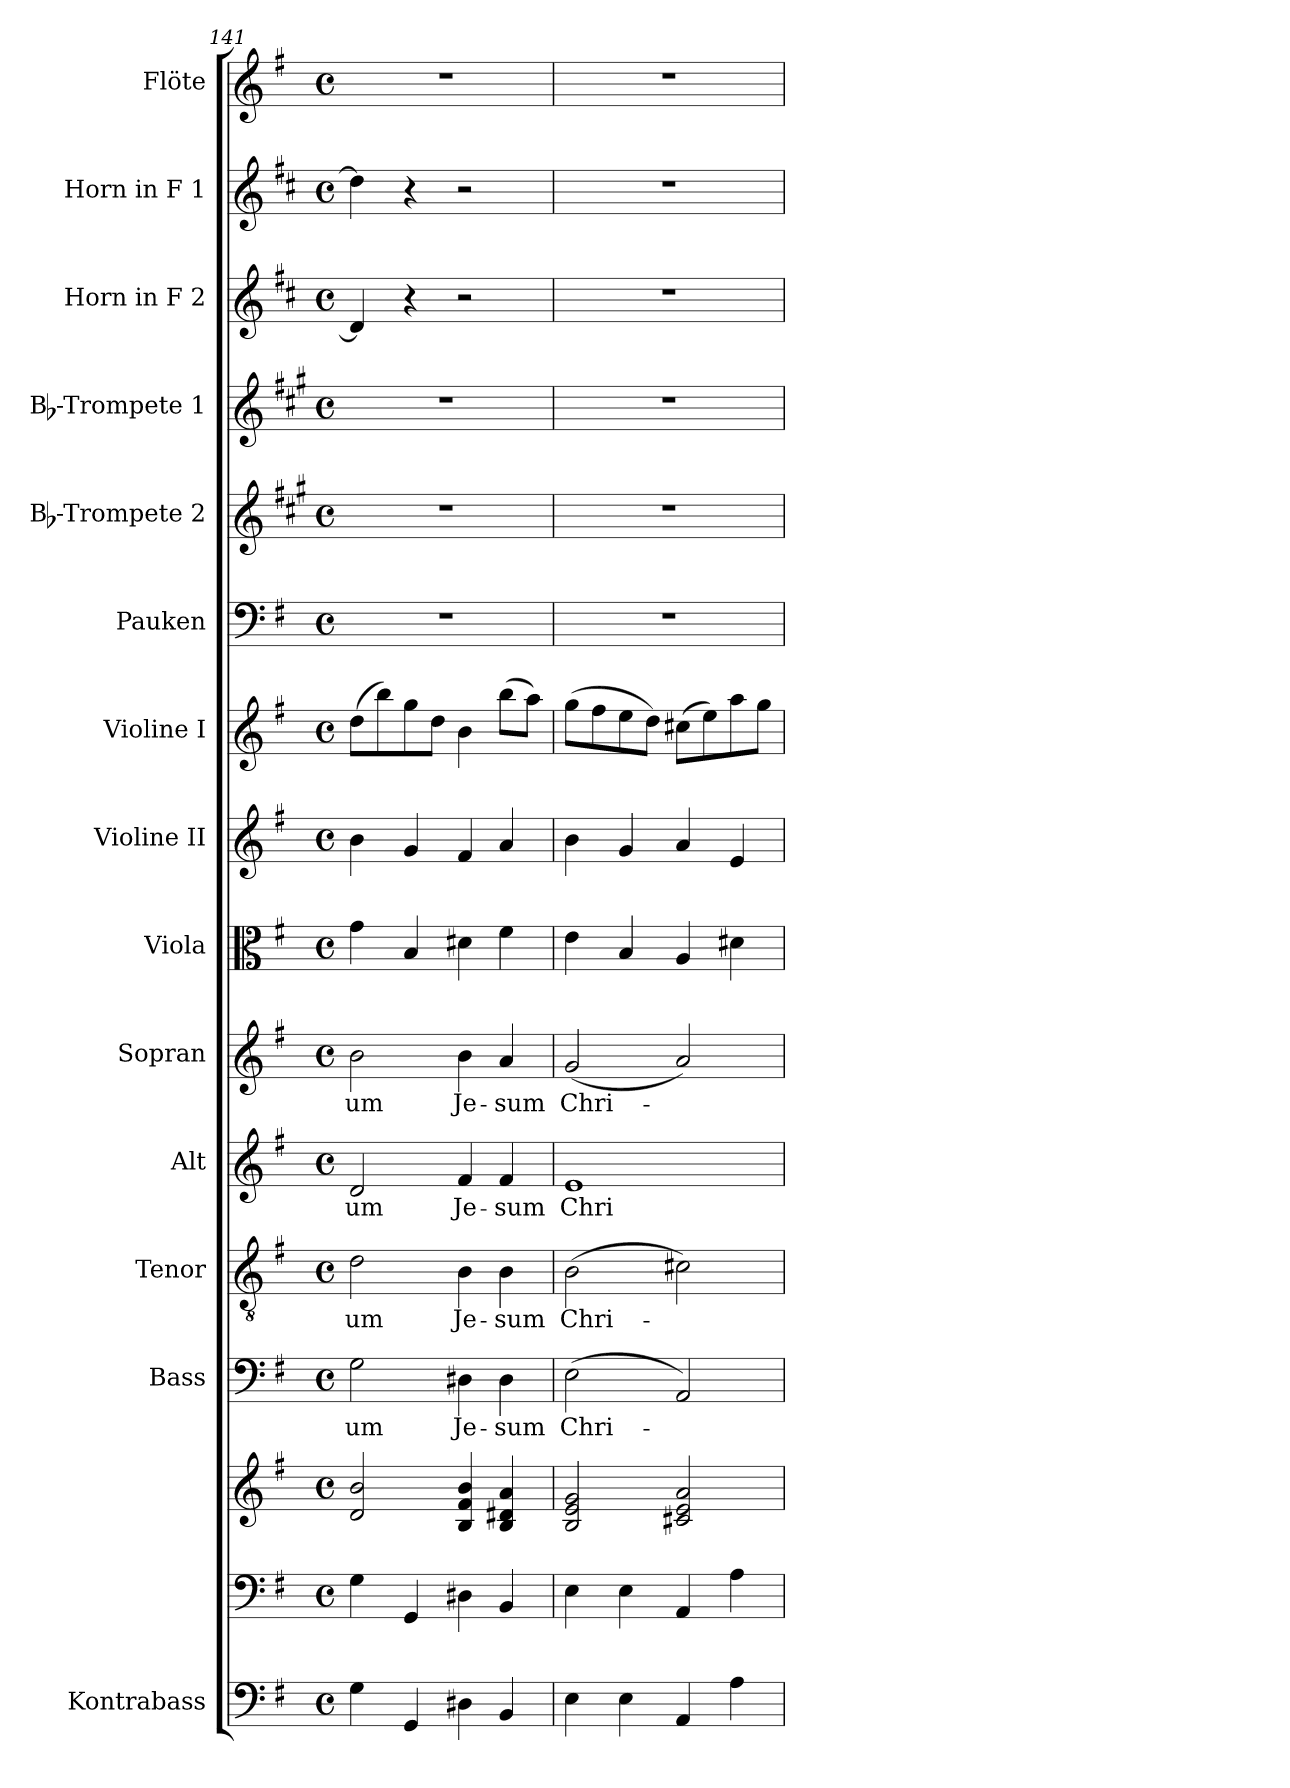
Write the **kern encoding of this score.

**kern	**kern	**kern	**kern	**text	**kern	**text	**kern	**text	**kern	**text	**kern	**kern	**kern	**kern	**kern	**kern	**kern	**kern	**kern
*part15	*part14	*part14	*part13	*part13	*part12	*part12	*part11	*part11	*part10	*part10	*part9	*part8	*part7	*part6	*part5	*part4	*part3	*part2	*part1
*staff16	*staff15	*staff14	*staff13	*staff13	*staff12	*staff12	*staff11	*staff11	*staff10	*staff10	*staff9	*staff8	*staff7	*staff6	*staff5	*staff4	*staff3	*staff2	*staff1
*I"Kontrabass	*	*	*I"Bass	*	*I"Tenor	*	*I"Alt	*	*I"Sopran	*	*I"Viola	*I"Violine II	*I"Violine I	*I"Pauken	*I"Bb-Trompete 2	*I"Bb-Trompete 1	*I"Horn in F 2	*I"Horn in F 1	*I"Flöte
*I'Kb.	*	*	*I'B.	*	*I'T.	*	*I'A.	*	*I'S.	*	*I'Vla.	*I'Vl. II	*I'Vl. I	*I'Pk.	*I'Bb Trp. 2	*I'Bb Trp. 1	*	*	*I'Fl.
*clefF4	*clefF4	*clefG2	*clefF4	*	*clefGv2	*	*clefG2	*	*clefG2	*	*clefC3	*clefG2	*clefG2	*clefF4	*clefG2	*clefG2	*clefG2	*clefG2	*clefG2
*ITrd7c12	*	*	*	*	*	*	*	*	*	*	*	*	*	*	*ITrd1c2	*ITrd1c2	*ITrd4c7	*ITrd4c7	*
*k[f#]	*k[f#]	*k[f#]	*k[f#]	*	*k[f#]	*	*k[f#]	*	*k[f#]	*	*k[f#]	*k[f#]	*k[f#]	*k[f#]	*k[f#]	*k[f#]	*k[f#]	*k[f#]	*k[f#]
*G:	*G:	*G:	*G:	*	*G:	*	*G:	*	*G:	*	*G:	*G:	*G:	*G:	*G:	*G:	*G:	*G:	*G:
*M4/4	*M4/4	*M4/4	*M4/4	*	*M4/4	*	*M4/4	*	*M4/4	*	*M4/4	*M4/4	*M4/4	*M4/4	*M4/4	*M4/4	*M4/4	*M4/4	*M4/4
*met(c)	*met(c)	*met(c)	*met(c)	*	*met(c)	*	*met(c)	*	*met(c)	*	*met(c)	*met(c)	*met(c)	*met(c)	*met(c)	*met(c)	*met(c)	*met(c)	*met(c)
=141	=141	=141	=141	=141	=141	=141	=141	=141	=141	=141	=141	=141	=141	=141	=141	=141	=141	=141	=141
!	!	!	!	!LO:LY:b	!	!LO:LY:b	!	!LO:LY:b	!	!LO:LY:b	!	!	!	!	!	!	!	!	!
4GG\	4G\	2d/ 2b/	2G\	-um	2d\	-um	2d/	-um	2b\	-um	4g\	4b\	(>8dd\L	1r	1r	1r	4G/]	4g\]	1r
.	.	.	.	.	.	.	.	.	.	.	.	.	8bb\)	.	.	.	.	.	.
4GGG/	4GG/	.	.	.	.	.	.	.	.	.	4B/	4g/	8gg\	.	.	.	4r	4r	.
.	.	.	.	.	.	.	.	.	.	.	.	.	8dd\J	.	.	.	.	.	.
!	!	!	!	!LO:LY:b	!	!LO:LY:b	!	!LO:LY:b	!	!LO:LY:b	!	!	!	!	!	!	!	!	!
4DD#X\	4D#X\	4B/ 4f#/ 4b/	4D#X\	Je-	4B\	Je-	4f#/	Je-	4b\	Je-	4d#X\	4f#/	4b\	.	.	.	2r	2r	.
!	!	!	!	!LO:LY:b	!	!LO:LY:b	!	!LO:LY:b	!	!LO:LY:b	!	!	!	!	!	!	!	!	!
4BBB/	4BB/	4B/ 4d#X/ 4a/	4D#\	-sum	4B\	-sum	4f#/	-sum	4a/	-sum	4f#\	4a/	(>8bb\L	.	.	.	.	.	.
.	.	.	.	.	.	.	.	.	.	.	.	.	8aa\J)	.	.	.	.	.	.
=142	=142	=142	=142	=142	=142	=142	=142	=142	=142	=142	=142	=142	=142	=142	=142	=142	=142	=142	=142
!	!	!	!	!LO:LY:b	!	!LO:LY:b	!	!LO:LY:b	!	!LO:LY:b	!	!	!	!	!	!	!	!	!
4EE\	4E\	2B/ 2e/ 2g/	(>2E\	Chri-	(>2B\	Chri-	1e	Chri-	(<2g/	Chri-	4e\	4b\	(>8gg\L	1r	1r	1r	1r	1r	1r
.	.	.	.	.	.	.	.	.	.	.	.	.	8ff#\	.	.	.	.	.	.
4EE\	4E\	.	.	.	.	.	.	.	.	.	4B/	4g/	8ee\	.	.	.	.	.	.
.	.	.	.	.	.	.	.	.	.	.	.	.	8dd\J)	.	.	.	.	.	.
4AAA/	4AA/	2c#X/ 2e/ 2a/	2AA/)	.	2c#X\)	.	.	.	2a/)	.	4A/	4a/	(>8cc#X\L	.	.	.	.	.	.
.	.	.	.	.	.	.	.	.	.	.	.	.	8ee\)	.	.	.	.	.	.
4AA\	4A\	.	.	.	.	.	.	.	.	.	4d#X\	4e/	8aa\	.	.	.	.	.	.
.	.	.	.	.	.	.	.	.	.	.	.	.	8gg\J	.	.	.	.	.	.
=	=	=	=	=	=	=	=	=	=	=	=	=	=	=	=	=	=	=	=
*-	*-	*-	*-	*-	*-	*-	*-	*-	*-	*-	*-	*-	*-	*-	*-	*-	*-	*-	*-
